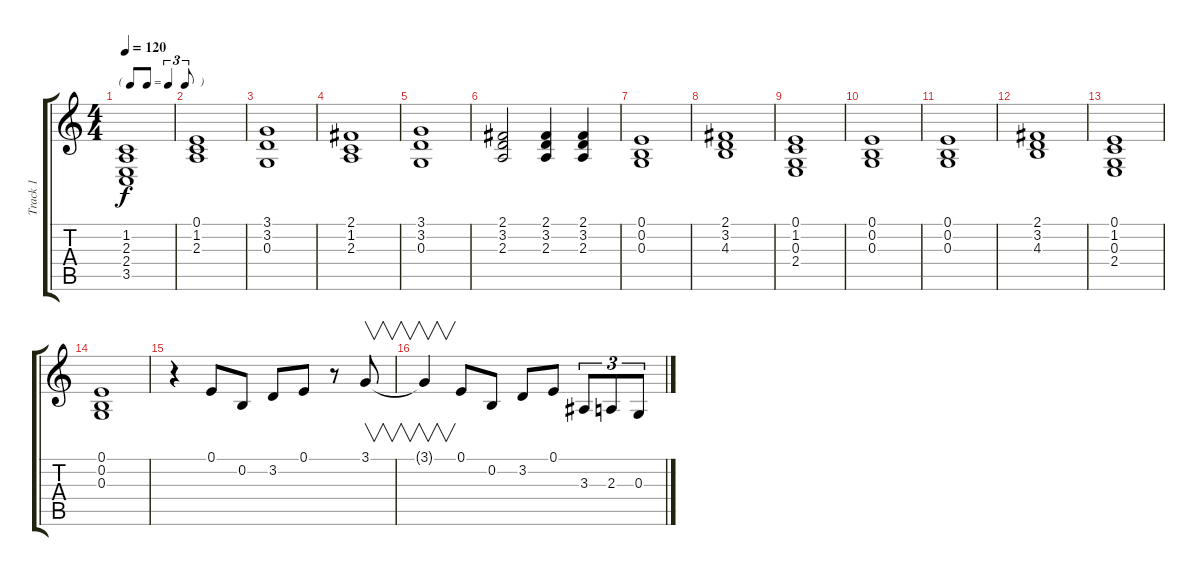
\track ("Track 1" "Track 1") {instrument electricpiano1}
\staff {score tabs}
\tuning (E4 B3 G3 D3 A2 E2) {hide}
\ts (4 4)
\tf triplet8th
\tempo 120
\clef g2
\ks c
(1.2 2.3 2.4 3.5).1{dy f} |
(0.1 1.2 2.3).1 |
(3.1 3.2 0.3).1 |
(2.1 1.2 2.3).1 |
(3.1 3.2 0.3).1 |
(2.1 3.2 2.3).2 (2.1 3.2 2.3).4 (2.1 3.2 2.3).4 |
(0.1 0.2 0.3).1{instrument electricpiano1} |
(2.1 3.2 4.3).1 |
(0.1 1.2 0.3 2.4).1 |
(0.1 0.2 0.3).1 |
(0.1 0.2 0.3).1 |
(2.1 3.2 4.3).1 |
(0.1 1.2 0.3 2.4).1 |
(0.1 0.2 0.3).1 |
r.4{instrument electricpiano1} 0.1.8 0.2.8 3.2.8 0.1.8 r.8 3.1.8{v} |
3.1{t}.4{v} 0.1.8 0.2.8 3.2.8 0.1.8 3.3.8{tu (3 2)} 2.3.8{tu (3 2)} 0.3.8{tu (3 2)}
